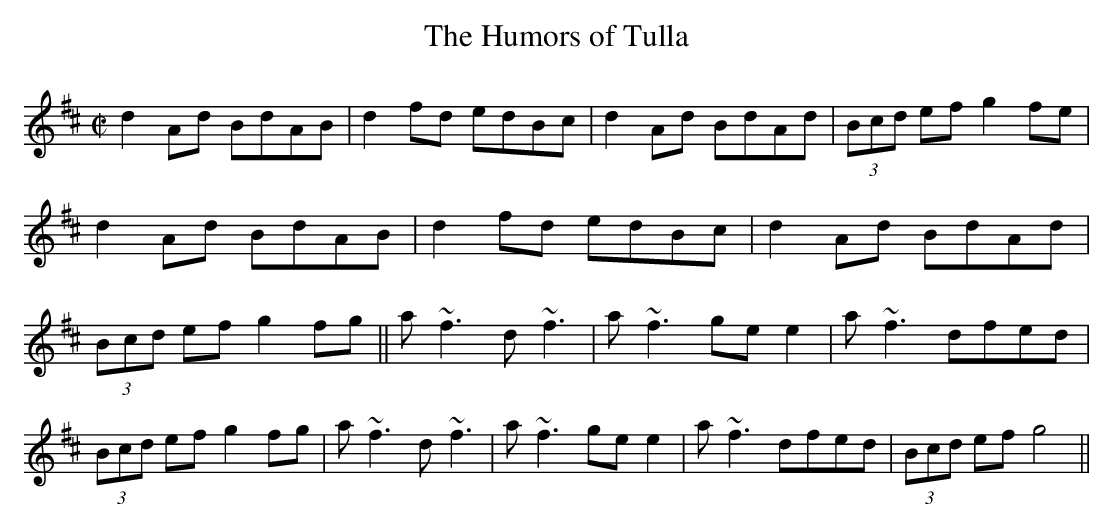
X:1
T:Humors of Tulla, The
M:C|
K:D
d2Ad BdAB|d2fd edBc|d2Ad BdAd|(3Bcd ef g2fe|\
d2Ad BdAB|d2fd edBc|d2Ad BdAd|(3Bcd ef g2fg||\
a~f3 d~f3|a~f3 gee2|a~f3 dfed|(3Bcd ef g2fg|\
a~f3 d~f3|a~f3 gee2|a~f3 dfed|(3Bcd ef g4||
